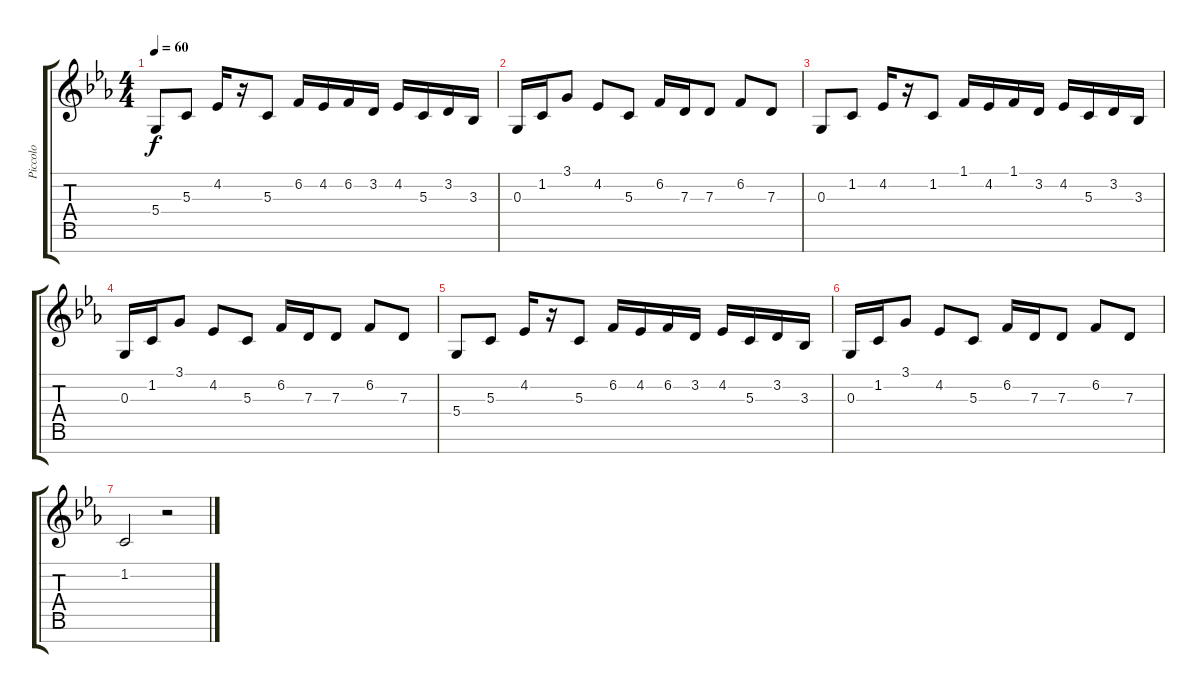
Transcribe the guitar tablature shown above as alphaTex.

\track ("Piccolo" "Piccolo") {instrument piccolo}
\staff {score tabs}
\tuning (E4 B3 G3 D3 A2 E2 B1) {hide}
\ts (4 4)
\tempo 60
\clef g2
\ks eb
5.4.8{dy f} 5.3.8 4.2.16 r.16 5.3.8 6.2.16 4.2.16 6.2.16 3.2.16 4.2.16 5.3.16 3.2.16 3.3.16 |
0.3.16 1.2.16 3.1.8 4.2.8 5.3.8 6.2.16 7.3.16 7.3.8 6.2.8 7.3.8 |
0.3.8 1.2.8 4.2.16 r.16 1.2.8 1.1.16 4.2.16 1.1.16 3.2.16 4.2.16 5.3.16 3.2.16 3.3.16 |
0.3.16 1.2.16 3.1.8 4.2.8 5.3.8 6.2.16 7.3.16 7.3.8 6.2.8 7.3.8 |
5.4.8 5.3.8 4.2.16 r.16 5.3.8 6.2.16 4.2.16 6.2.16 3.2.16 4.2.16 5.3.16 3.2.16 3.3.16 |
0.3.16 1.2.16 3.1.8 4.2.8 5.3.8 6.2.16 7.3.16 7.3.8 6.2.8 7.3.8 |
1.2.2 r.2
